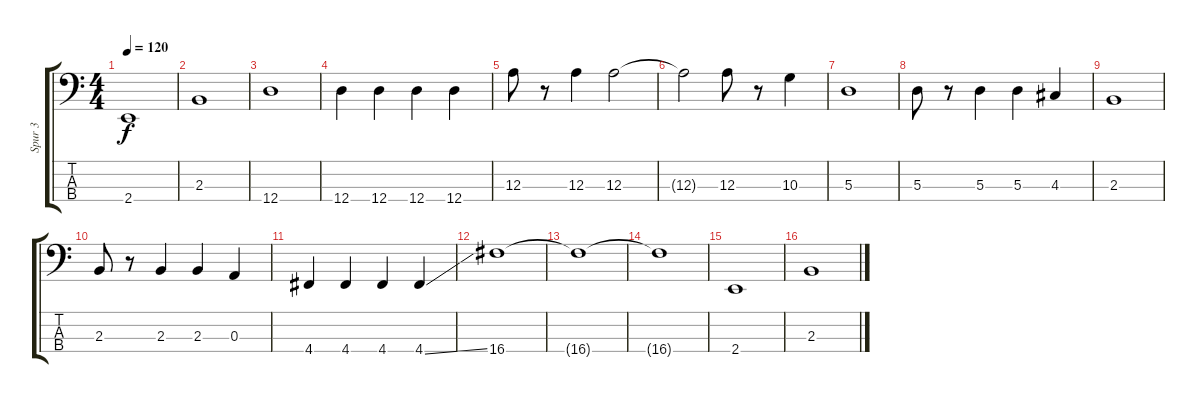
\track ("Spur 3" "Spur 3") {instrument electricbassfinger}
\staff {score tabs}
\tuning (G2 D2 A1 D1) {hide}
\ts (4 4)
\tempo 120
\clef f4
\ks c
2.4.1{dy f} |
2.3.1 |
12.4.1 |
12.4.4 12.4.4 12.4.4 12.4.4 |
12.3.8 r.8 12.3.4 12.3.2 |
12.3{t}.2 12.3.8 r.8 10.3.4 |
5.3.1 |
5.3.8 r.8 5.3.4 5.3.4 4.3.4 |
2.3.1 |
2.3.8 r.8 2.3.4 2.3.4 0.3.4 |
4.4.4 4.4.4 4.4.4 4.4{ss}.4 |
16.4.1 |
16.4{t}.1 |
16.4{t}.1 |
2.4.1 |
2.3.1
